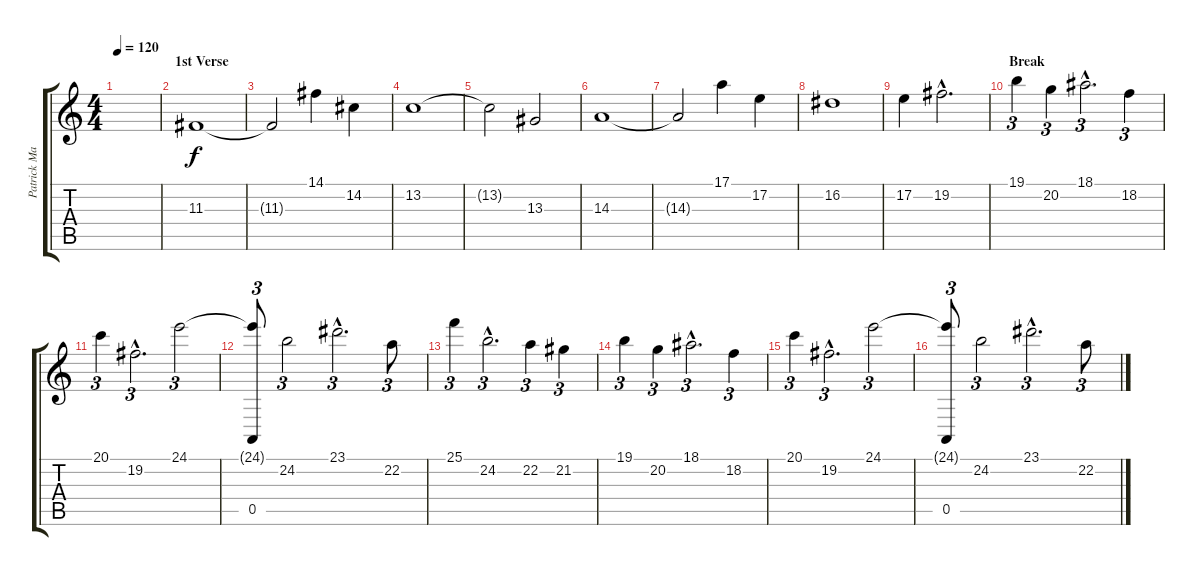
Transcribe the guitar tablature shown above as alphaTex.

\track ("Patrick Mameli " "Patrick Ma") {instrument stringensemble2}
\staff {score tabs}
\tuning (E4 B3 G3 D3 A2 E2) {hide}
\ts (4 4)
\tempo 120
\clef g2
\ks c
|
\section ("" "1st Verse")
11.3.1 |
11.3{t}.2 14.1.4 14.2.4 |
13.2.1 |
13.2{t}.2 13.3.2 |
14.3.1 |
14.3{t}.2 17.1.4 17.2.4 |
16.2.1 |
17.2.4 19.2{hac}.2{d} |
\section ("" "Break")
19.1.4{tu (3 2) volume 10 instrument stringensemble1} 20.2.4{tu (3 2)} 18.1{hac}.2{d tu (3 2)} 18.2.4{tu (3 2)} |
20.1.4{tu (3 2)} 19.2{hac}.2{d tu (3 2)} 24.1.2{tu (3 2)} |
(24.1{t} 0.5).8{tu (3 2)} 24.2.2{tu (3 2)} 23.1{hac}.2{d tu (3 2)} 22.2.8{tu (3 2)} |
25.1.4{tu (3 2)} 24.2{hac}.2{d tu (3 2)} 22.2.4{tu (3 2)} 21.2.4{tu (3 2)} |
19.1.4{tu (3 2) volume 10 instrument stringensemble1} 20.2.4{tu (3 2)} 18.1{hac}.2{d tu (3 2)} 18.2.4{tu (3 2)} |
20.1.4{tu (3 2)} 19.2{hac}.2{d tu (3 2)} 24.1.2{tu (3 2)} |
(24.1{t} 0.5).8{tu (3 2)} 24.2.2{tu (3 2)} 23.1{hac}.2{d tu (3 2)} 22.2.8{tu (3 2)}
